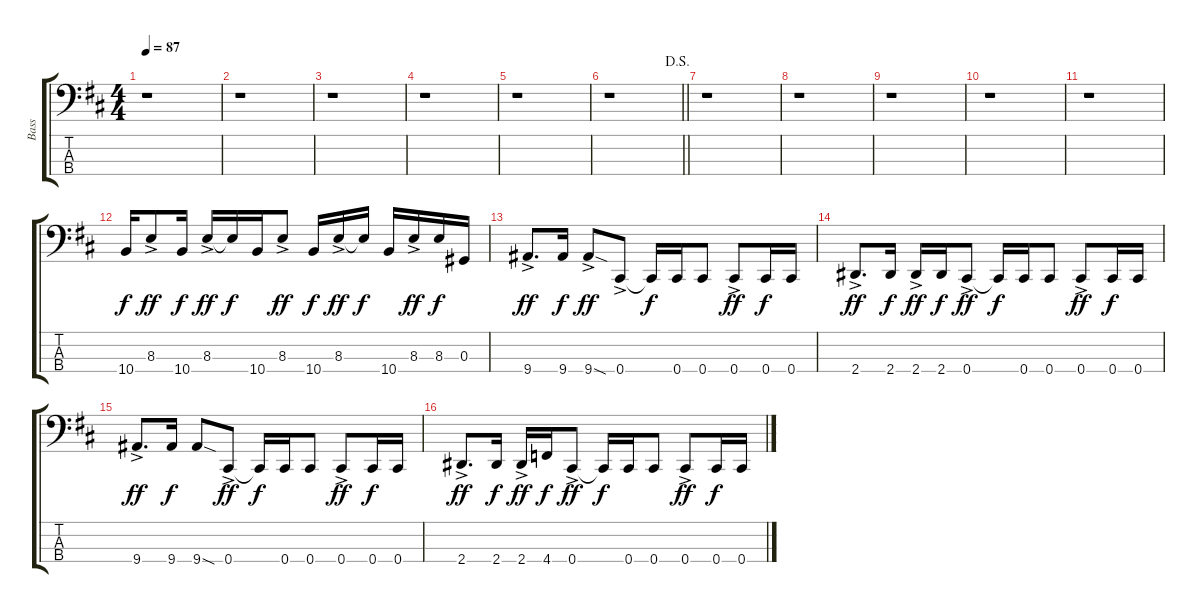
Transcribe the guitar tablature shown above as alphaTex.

\track ("Bass" "Bass") {instrument electricbassfinger}
\staff {score tabs}
\tuning (Gb2 Db2 Ab1 Db1) {hide}
\ts (4 4)
\tempo 87
\clef f4
\ks d
r.1{dy f} |
r.1 |
r.1 |
r.1 |
r.1 |
\jump dalsegno
\barLineRight lightlight
r.1 |
r.1 |
r.1 |
r.1 |
r.1 |
r.1 |
10.4.16 8.3{ac}.8{dy ff} 10.4.16{dy f} 8.3{ac}.16{dy ff} 8.3{t}.16{dy f} 10.4.16 8.3{ac}.8{dy ff} 10.4.16{dy f} 8.3{ac}.16{dy ff} 8.3{t}.16{dy f} 10.4.16 8.3{ac}.16{dy ff} 8.3.16{dy f} 0.3.16 |
9.4{ac}.8{d dy ff} 9.4.16{dy f} 9.4{sod ac}.8{dy ff} 0.4{ac}.8 0.4{t}.16{dy f} 0.4.16 0.4.8 0.4{ac}.8{dy ff} 0.4.16{dy f} 0.4.16 |
2.4{ac}.8{d dy ff} 2.4.16{dy f} 2.4{ac}.16{dy ff} 2.4.16{dy f} 0.4{ac}.8{dy ff} 0.4{t}.16{dy f} 0.4.16 0.4.8 0.4{ac}.8{dy ff} 0.4.16{dy f} 0.4.16 |
9.4{ac}.8{d dy ff} 9.4.16{dy f} 9.4{sod}.8 0.4{ac}.8{dy ff} 0.4{t}.16{dy f} 0.4.16 0.4.8 0.4{ac}.8{dy ff} 0.4.16{dy f} 0.4.16 |
2.4{ac}.8{d dy ff} 2.4.16{dy f} 2.4{ac}.16{dy ff} 4.4.16{dy f} 0.4{ac}.8{dy ff} 0.4{t}.16{dy f} 0.4.16 0.4.8 0.4{ac}.8{dy ff} 0.4.16{dy f} 0.4.16
